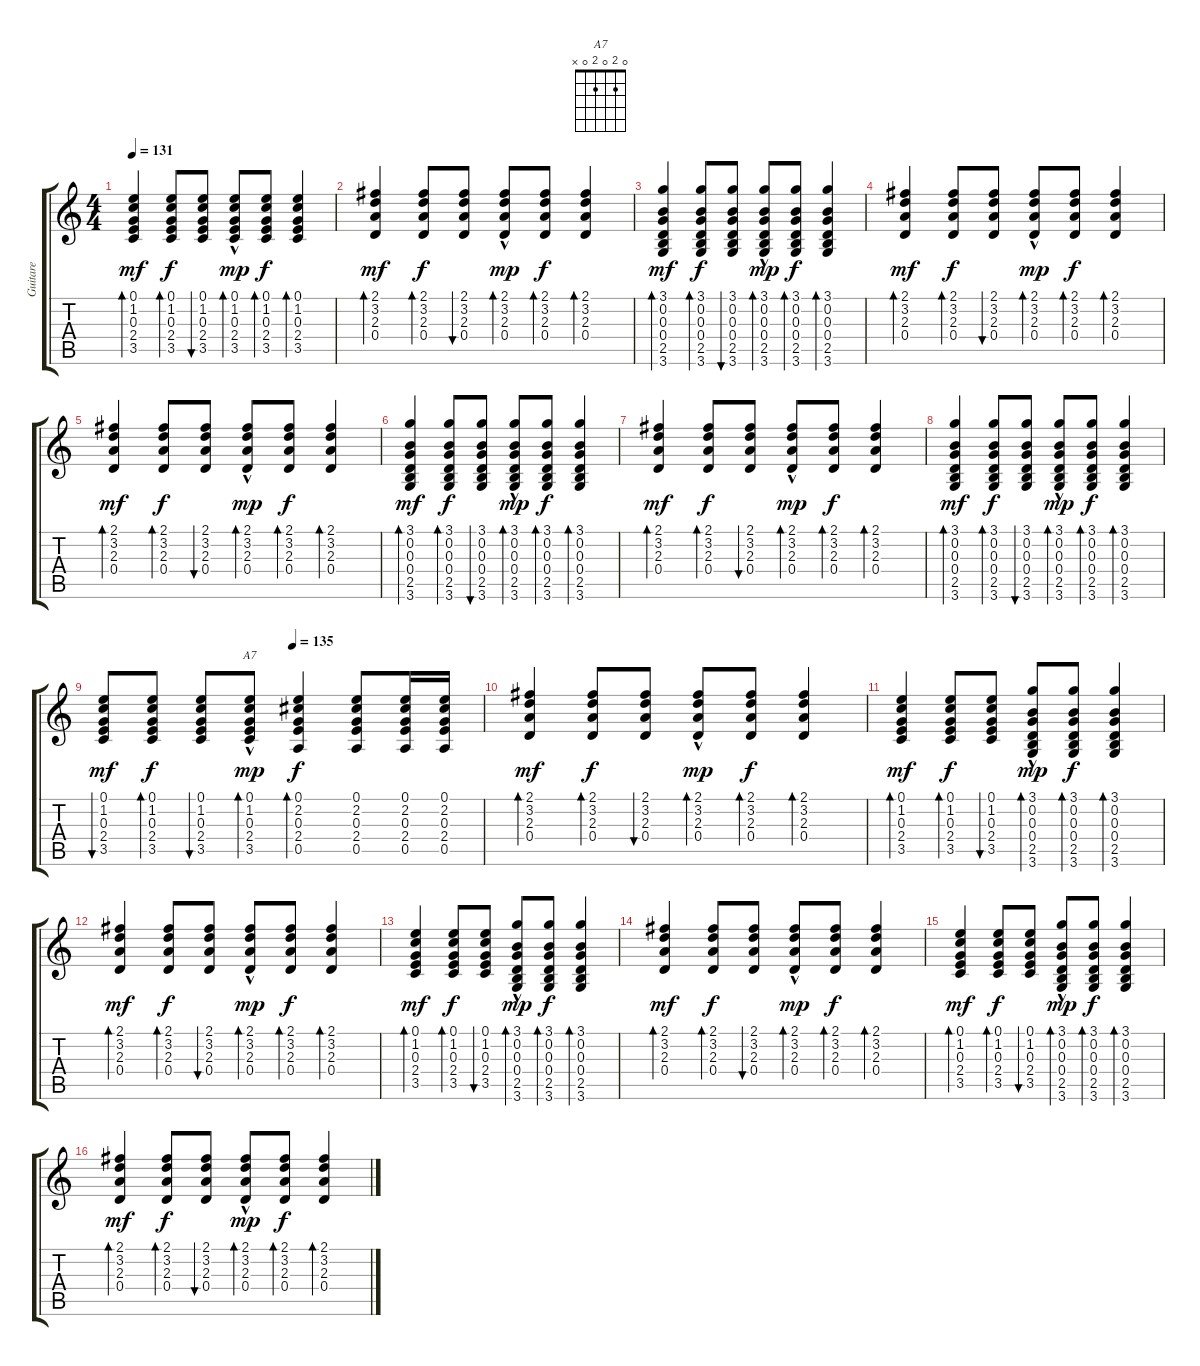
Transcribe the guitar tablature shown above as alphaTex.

\track ("Guitare " "Guitare ") {instrument acousticguitarsteel}
\staff {score tabs}
\tuning (E4 B3 G3 D3 A2 E2) {hide}
\chord ("A7" 0 2 0 2 0 x)
\ts (4 4)
\tempo 131
\clef g2
\ks c
(0.1 1.2 0.3 2.4 3.5).4{bd 240 dy mf} (0.1 1.2 0.3 2.4 3.5).8{bd 120 dy f} (0.1 1.2 0.3 2.4 3.5).8{bu 60} (0.1 1.2 0.3 2.4{hac} 3.5).8{bd 60 dy mp} (0.1 1.2 0.3 2.4 3.5).8{bd 60 dy f} (0.1 1.2 0.3 2.4 3.5).4{bd 480} |
(2.1 3.2 2.3 0.4).4{bd 240 dy mf} (2.1 3.2 2.3 0.4).8{bd 120 dy f} (2.1 3.2 2.3 0.4).8{bu 60} (2.1 3.2 2.3 0.4{hac}).8{bd 60 dy mp} (2.1 3.2 2.3 0.4).8{bd 60 dy f} (2.1 3.2 2.3 0.4).4{bd 480} |
(3.1 0.2 0.3 0.4 2.5 3.6).4{bd 120 dy mf} (3.1 0.2 0.3 0.4 2.5 3.6).8{bd 120 dy f} (3.1 0.2 0.3 0.4 2.5 3.6).8{bu 120} (3.1 0.2 0.3 0.4{hac} 2.5 3.6).8{bd 120 dy mp} (3.1 0.2 0.3 0.4 2.5 3.6).8{bd 120 dy f} (3.1 0.2 0.3 0.4 2.5 3.6).4{bd 480} |
(2.1 3.2 2.3 0.4).4{bd 240 dy mf} (2.1 3.2 2.3 0.4).8{bd 120 dy f} (2.1 3.2 2.3 0.4).8{bu 60} (2.1 3.2 2.3 0.4{hac}).8{bd 60 dy mp} (2.1 3.2 2.3 0.4).8{bd 60 dy f} (2.1 3.2 2.3 0.4).4{bd 480} |
(2.1 3.2 2.3 0.4).4{bd 240 dy mf} (2.1 3.2 2.3 0.4).8{bd 120 dy f} (2.1 3.2 2.3 0.4).8{bu 60} (2.1 3.2 2.3 0.4{hac}).8{bd 60 dy mp} (2.1 3.2 2.3 0.4).8{bd 60 dy f} (2.1 3.2 2.3 0.4).4{bd 480} |
(3.1 0.2 0.3 0.4 2.5 3.6).4{bd 120 dy mf} (3.1 0.2 0.3 0.4 2.5 3.6).8{bd 120 dy f} (3.1 0.2 0.3 0.4 2.5 3.6).8{bu 120} (3.1 0.2 0.3 0.4{hac} 2.5 3.6).8{bd 120 dy mp} (3.1 0.2 0.3 0.4 2.5 3.6).8{bd 120 dy f} (3.1 0.2 0.3 0.4 2.5 3.6).4{bd 480} |
(2.1 3.2 2.3 0.4).4{bd 240 dy mf} (2.1 3.2 2.3 0.4).8{bd 120 dy f} (2.1 3.2 2.3 0.4).8{bu 60} (2.1 3.2 2.3 0.4{hac}).8{bd 60 dy mp} (2.1 3.2 2.3 0.4).8{bd 60 dy f} (2.1 3.2 2.3 0.4).4{bd 480} |
(3.1 0.2 0.3 0.4 2.5 3.6).4{bd 120 dy mf} (3.1 0.2 0.3 0.4 2.5 3.6).8{bd 120 dy f} (3.1 0.2 0.3 0.4 2.5 3.6).8{bu 120} (3.1 0.2 0.3 0.4{hac} 2.5 3.6).8{bd 120 dy mp} (3.1 0.2 0.3 0.4 2.5 3.6).8{bd 120 dy f} (3.1 0.2 0.3 0.4 2.5 3.6).4{bd 480} |
\tempo (135 0.5)
(0.1 1.2 0.3 2.4 3.5).8{bu 120 dy mf} (0.1 1.2 0.3 2.4 3.5).8{bd 120 dy f} (0.1 1.2 0.3 2.4 3.5).8{bu 60} (0.1 1.2 0.3 2.4{hac} 3.5).8{bd 60 ch "A7" dy mp} (0.1 2.2 0.3 2.4 0.5).4{bd 60 dy f} (0.1 2.2 0.3 2.4 0.5).8 (0.1 2.2 0.3 2.4 0.5).16 (0.1 2.2 0.3 2.4 0.5).16 |
(2.1 3.2 2.3 0.4).4{bd 240 dy mf} (2.1 3.2 2.3 0.4).8{bd 120 dy f} (2.1 3.2 2.3 0.4).8{bu 60} (2.1 3.2 2.3 0.4{hac}).8{bd 60 dy mp} (2.1 3.2 2.3 0.4).8{bd 60 dy f} (2.1 3.2 2.3 0.4).4{bd 480} |
(0.1 1.2 0.3 2.4 3.5).4{bd 240 dy mf} (0.1 1.2 0.3 2.4 3.5).8{bd 120 dy f} (0.1 1.2 0.3 2.4 3.5).8{bu 60} (3.1 0.2 0.3 0.4{hac} 2.5 3.6).8{bd 60 dy mp} (3.1 0.2 0.3 0.4 2.5 3.6).8{bd 60 dy f} (3.1 0.2 0.3 0.4 2.5 3.6).4{bd 480} |
(2.1 3.2 2.3 0.4).4{bd 240 dy mf} (2.1 3.2 2.3 0.4).8{bd 120 dy f} (2.1 3.2 2.3 0.4).8{bu 60} (2.1 3.2 2.3 0.4{hac}).8{bd 60 dy mp} (2.1 3.2 2.3 0.4).8{bd 60 dy f} (2.1 3.2 2.3 0.4).4{bd 480} |
(0.1 1.2 0.3 2.4 3.5).4{bd 240 dy mf} (0.1 1.2 0.3 2.4 3.5).8{bd 120 dy f} (0.1 1.2 0.3 2.4 3.5).8{bu 60} (3.1 0.2 0.3 0.4{hac} 2.5 3.6).8{bd 60 dy mp} (3.1 0.2 0.3 0.4 2.5 3.6).8{bd 60 dy f} (3.1 0.2 0.3 0.4 2.5 3.6).4{bd 480} |
(2.1 3.2 2.3 0.4).4{bd 240 dy mf} (2.1 3.2 2.3 0.4).8{bd 120 dy f} (2.1 3.2 2.3 0.4).8{bu 60} (2.1 3.2 2.3 0.4{hac}).8{bd 60 dy mp} (2.1 3.2 2.3 0.4).8{bd 60 dy f} (2.1 3.2 2.3 0.4).4{bd 480} |
(0.1 1.2 0.3 2.4 3.5).4{bd 240 dy mf} (0.1 1.2 0.3 2.4 3.5).8{bd 120 dy f} (0.1 1.2 0.3 2.4 3.5).8{bu 60} (3.1 0.2 0.3 0.4{hac} 2.5 3.6).8{bd 60 dy mp} (3.1 0.2 0.3 0.4 2.5 3.6).8{bd 60 dy f} (3.1 0.2 0.3 0.4 2.5 3.6).4{bd 480} |
(2.1 3.2 2.3 0.4).4{bd 240 dy mf} (2.1 3.2 2.3 0.4).8{bd 120 dy f} (2.1 3.2 2.3 0.4).8{bu 60} (2.1 3.2 2.3 0.4{hac}).8{bd 60 dy mp} (2.1 3.2 2.3 0.4).8{bd 60 dy f} (2.1 3.2 2.3 0.4).4{bd 480}
